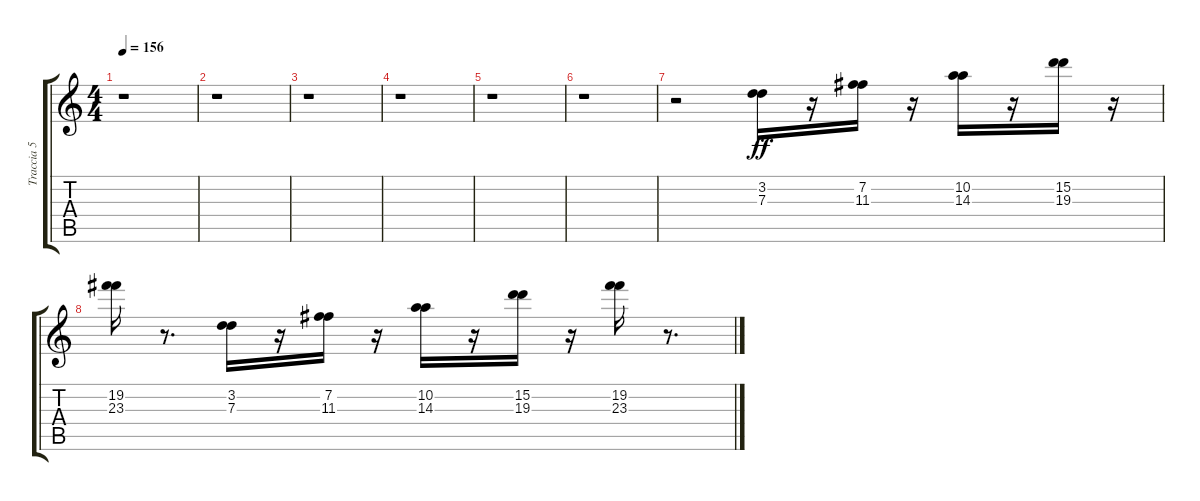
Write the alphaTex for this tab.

\track ("Traccia 5" "Traccia 5") {instrument overdrivenguitar}
\staff {score tabs}
\tuning (E4 B3 G3 D3 A2 E2) {hide}
\ts (4 4)
\tempo 156
\clef g2
\ks c
r.1{dy pp} |
r.1 |
r.1 |
r.1 |
r.1 |
r.1 |
r.2 (3.2 7.3).16{dy ff} r.16 (7.2 11.3).16 r.16 (10.2 14.3).16 r.16 (15.2 19.3).16 r.16 |
(19.2 23.3).16 r.8{d} (3.2 7.3).16 r.16 (7.2 11.3).16 r.16 (10.2 14.3).16 r.16 (15.2 19.3).16 r.16 (19.2 23.3).16 r.8{d}
